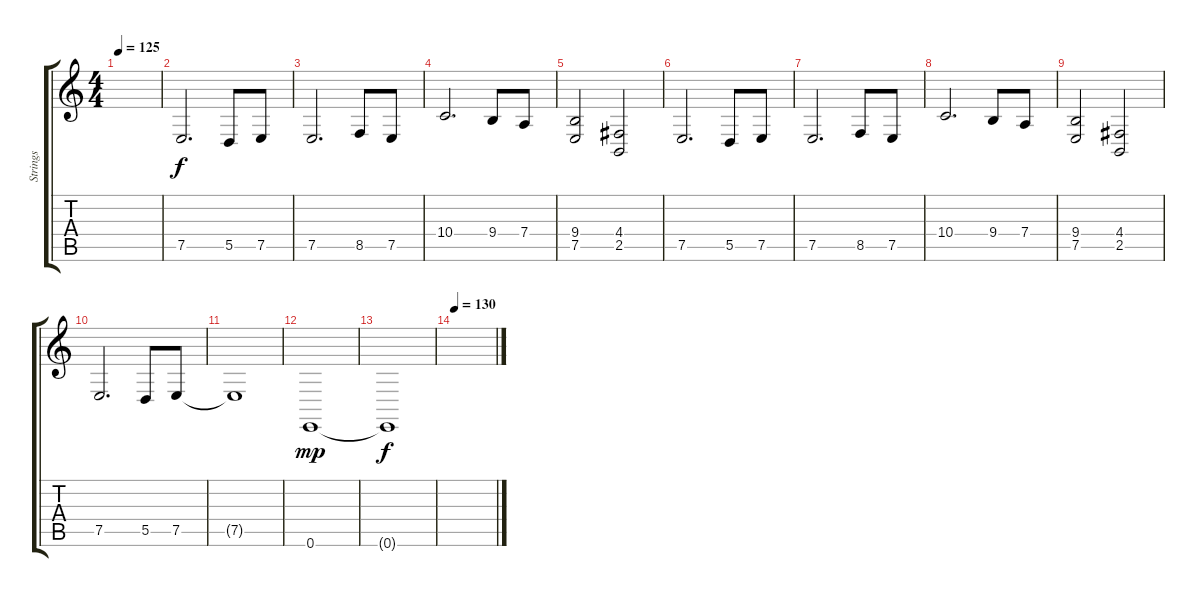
\track ("Strings" "Strings") {instrument stringensemble1}
\staff {score tabs}
\tuning (E4 B3 G3 D3 A2 E2) {hide}
\ts (4 4)
\tempo 125
\clef g2
\ks c
|
7.5.2{d} 5.5.8 7.5.8 |
7.5.2{d} 8.5.8 7.5.8 |
10.4.2{d} 9.4.8 7.4.8 |
(9.4 7.5).2 (4.4 2.5).2 |
7.5.2{d} 5.5.8 7.5.8 |
7.5.2{d} 8.5.8 7.5.8 |
10.4.2{d} 9.4.8 7.4.8 |
(9.4 7.5).2 (4.4 2.5).2 |
7.5.2{d} 5.5.8 7.5.8 |
7.5{t}.1 |
0.6.1{dy mp} |
0.6{t}.1{dy f} |
\tempo 130
